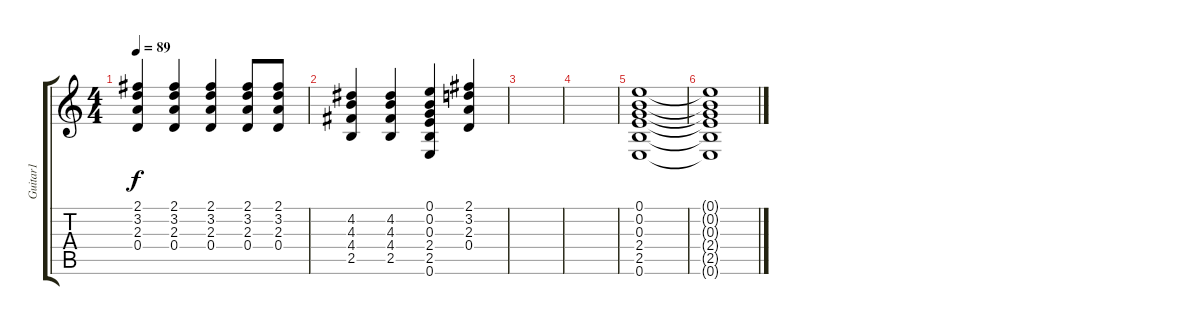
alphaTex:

\track ("Guitar1" "Guitar1") {instrument acousticguitarsteel}
\staff {score tabs}
\tuning (E4 B3 G3 D3 A2 E2) {hide}
\ts (4 4)
\tempo 89
\clef g2
\ks c
(2.1 3.2 2.3 0.4).4{dy f} (2.1 3.2 2.3 0.4).4 (2.1 3.2 2.3 0.4).4 (2.1 3.2 2.3 0.4).8 (2.1 3.2 2.3 0.4).8 |
(4.2 4.3 4.4 2.5).4 (4.2 4.3 4.4 2.5).4 (0.1 0.2 0.3 2.4 2.5 0.6).4 (2.1 3.2 2.3 0.4).4 |
|
|
(0.1 0.2 0.3 2.4 2.5 0.6).1 |
(0.1{t} 0.2{t} 0.3{t} 2.4{t} 2.5{t} 0.6{t}).1
